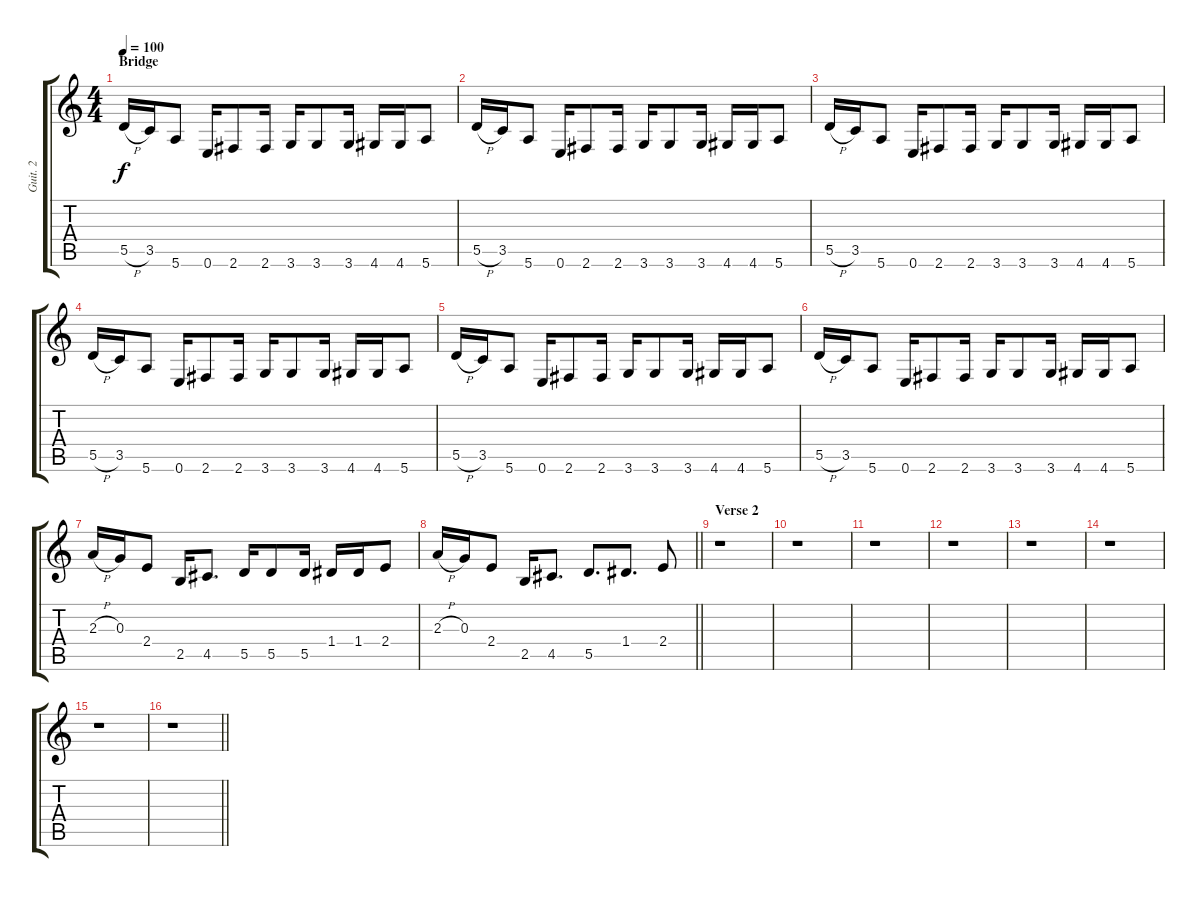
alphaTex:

\track ("Guit. 2" "Guit. 2") {instrument overdrivenguitar}
\staff {score tabs}
\tuning (E4 B3 G3 D3 A2 E2) {hide}
\ts (4 4)
\section ("" "Bridge")
\tempo 100
\clef g2
\ks c
5.5{h}.16{dy f} 3.5.16 5.6.8 0.6.16 2.6.8 2.6.16 3.6.16 3.6.8 3.6.16 4.6.16 4.6.16 5.6.8 |
5.5{h}.16 3.5.16 5.6.8 0.6.16 2.6.8 2.6.16 3.6.16 3.6.8 3.6.16 4.6.16 4.6.16 5.6.8 |
5.5{h}.16 3.5.16 5.6.8 0.6.16 2.6.8 2.6.16 3.6.16 3.6.8 3.6.16 4.6.16 4.6.16 5.6.8 |
5.5{h}.16 3.5.16 5.6.8 0.6.16 2.6.8 2.6.16 3.6.16 3.6.8 3.6.16 4.6.16 4.6.16 5.6.8 |
5.5{h}.16 3.5.16 5.6.8 0.6.16 2.6.8 2.6.16 3.6.16 3.6.8 3.6.16 4.6.16 4.6.16 5.6.8 |
5.5{h}.16 3.5.16 5.6.8 0.6.16 2.6.8 2.6.16 3.6.16 3.6.8 3.6.16 4.6.16 4.6.16 5.6.8 |
2.3{h}.16 0.3.16 2.4.8 2.5.16 4.5.8{d} 5.5.16 5.5.8 5.5.16 1.4.16 1.4.16 2.4.8 |
\barLineRight lightlight
2.3{h}.16 0.3.16 2.4.8 2.5.16 4.5.8{d} 5.5.8{d} 1.4.8{d} 2.4.8 |
\section ("" "Verse 2")
r.1 |
r.1 |
r.1 |
r.1 |
r.1 |
r.1 |
r.1 |
\barLineRight lightlight
r.1
